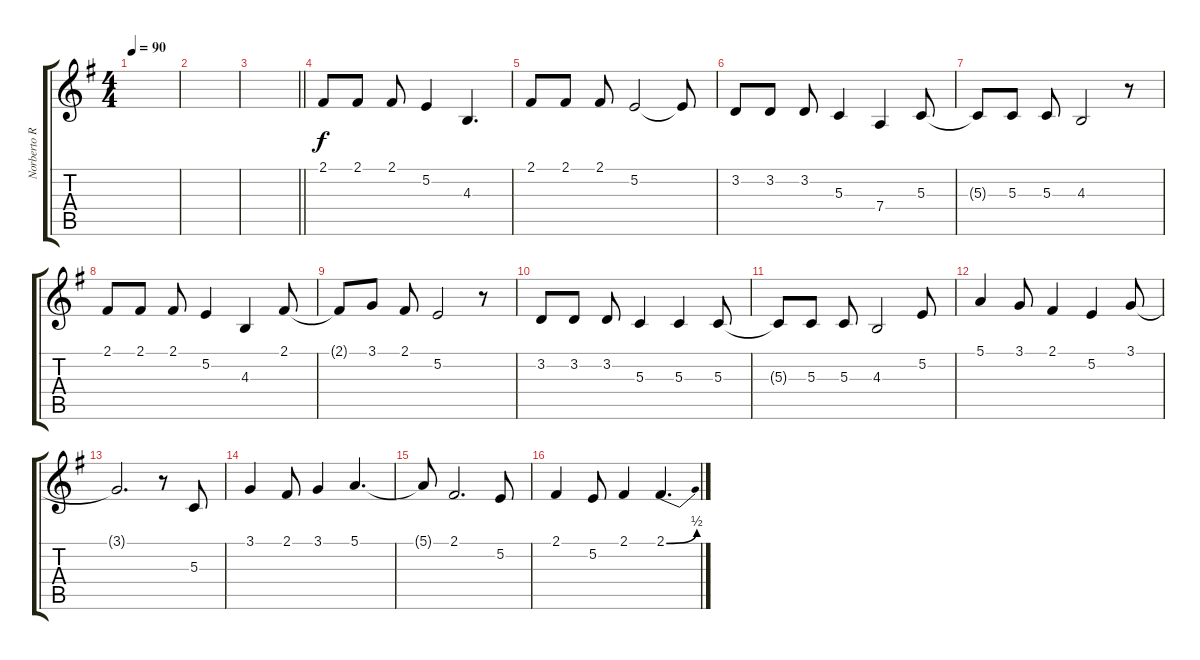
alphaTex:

\track ("Norberto Rodriguez" "Norberto R") {instrument baritonesax}
\staff {score tabs}
\tuning (E4 B3 G3 D3 A2 E2) {hide}
\ts (4 4)
\tempo 90
\clef g2
\ks eminor
|
|
\barLineRight lightlight
|
2.1.8 2.1.8 2.1.8 5.2.4 4.3.4{d} |
2.1.8 2.1.8 2.1.8 5.2.2 5.2{t}.8 |
3.2.8 3.2.8 3.2.8 5.3.4 7.4.4 5.3.8 |
5.3{t}.8 5.3.8 5.3.8 4.3.2 r.8 |
2.1.8 2.1.8 2.1.8 5.2.4 4.3.4 2.1.8 |
2.1{t}.8 3.1.8 2.1.8 5.2.2 r.8 |
3.2.8 3.2.8 3.2.8 5.3.4 5.3.4 5.3.8 |
5.3{t}.8 5.3.8 5.3.8 4.3.2 5.2.8 |
5.1.4 3.1.8 2.1.4 5.2.4 3.1.8 |
3.1{t}.2{d} r.8 5.3.8 |
3.1.4 2.1.8 3.1.4 5.1.4{d} |
5.1{t}.8 2.1.2{d} 5.2.8 |
2.1.4 5.2.8 2.1.4 2.1{be (bend 0 0 60 2)}.4{d}
